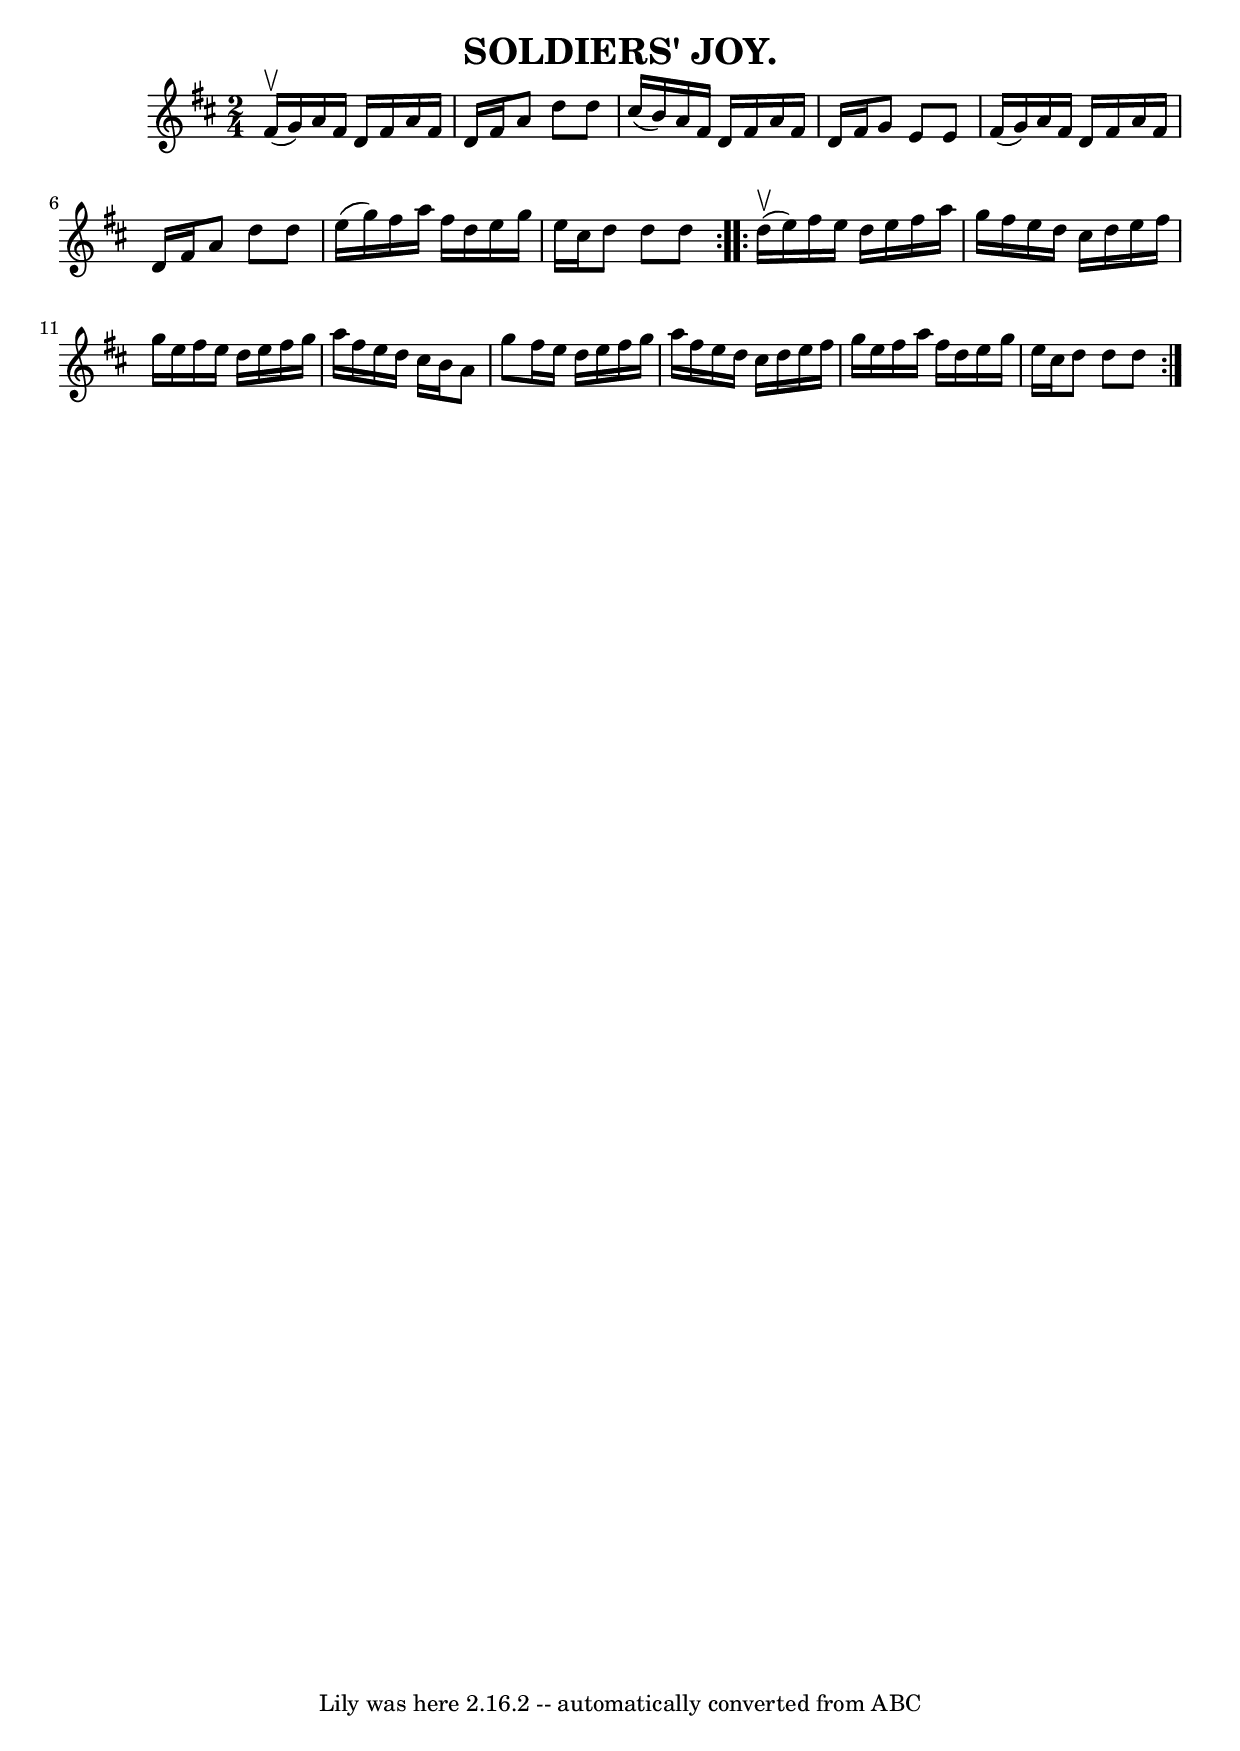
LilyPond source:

\version "2.7.40"
\include "Mammoth.ily"
\header {
	%% book = "Coles pg 24.7"
	crossRefNumber = "1"
	footnotes = "\\\\SOLDIERS' JOY.  [Form a circle, two couples facing].  -- Forward and back\\\\four, turn the opposite.  Balance and turn partners.  Ladies chain. Forward\\\\and back, forward, pass by to next couple."
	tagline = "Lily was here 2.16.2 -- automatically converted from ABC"
	title = "SOLDIERS' JOY."
}
voicedefault =  {
\set Score.defaultBarType = "empty"

\repeat volta 2 {
\time 2/4 \key d \major fis'16 (^\upbow g'16)   |
 a'16    
fis'16 d'16 fis'16 a'16 fis'16 d'16 fis'16    |
 a'8  
 d''8 d''8 cis''16 (b'16)   |
 a'16 fis'16 d'16    
fis'16 a'16 fis'16 d'16 fis'16    |
 g'8 e'8 e'8    
fis'16 (g'16)   |
 a'16 fis'16 d'16 fis'16 a'16    
fis'16 d'16 fis'16    |
 a'8 d''8 d''8 e''16 (g''16  
-)   |
 fis''16 a''16 fis''16 d''16 e''16 g''16 e''16 
 cis''16    |
 d''8 d''8 d''8    }     \repeat volta 2 {     
d''16 (^\upbow e''16)   |
 fis''16 e''16 d''16 e''16    
fis''16 a''16 g''16 fis''16    |
 e''16 d''16 cis''16    
d''16 e''16 fis''16 g''16 e''16    |
 fis''16 e''16    
d''16 e''16 fis''16 g''16 a''16 fis''16    |
 e''16    
d''16 cis''16 b'16 a'8 g''8    |
 fis''16 e''16    
d''16 e''16 fis''16 g''16 a''16 fis''16    |
 e''16    
d''16 cis''16 d''16 e''16 fis''16 g''16 e''16    |
   
fis''16 a''16 fis''16 d''16 e''16 g''16 e''16 cis''16    
|
 d''8 d''8 d''8    }   
}

\score{
    <<

	\context Staff="default"
	{
	    \voicedefault 
	}

    >>
	\layout {
	}
	\midi {}
}
